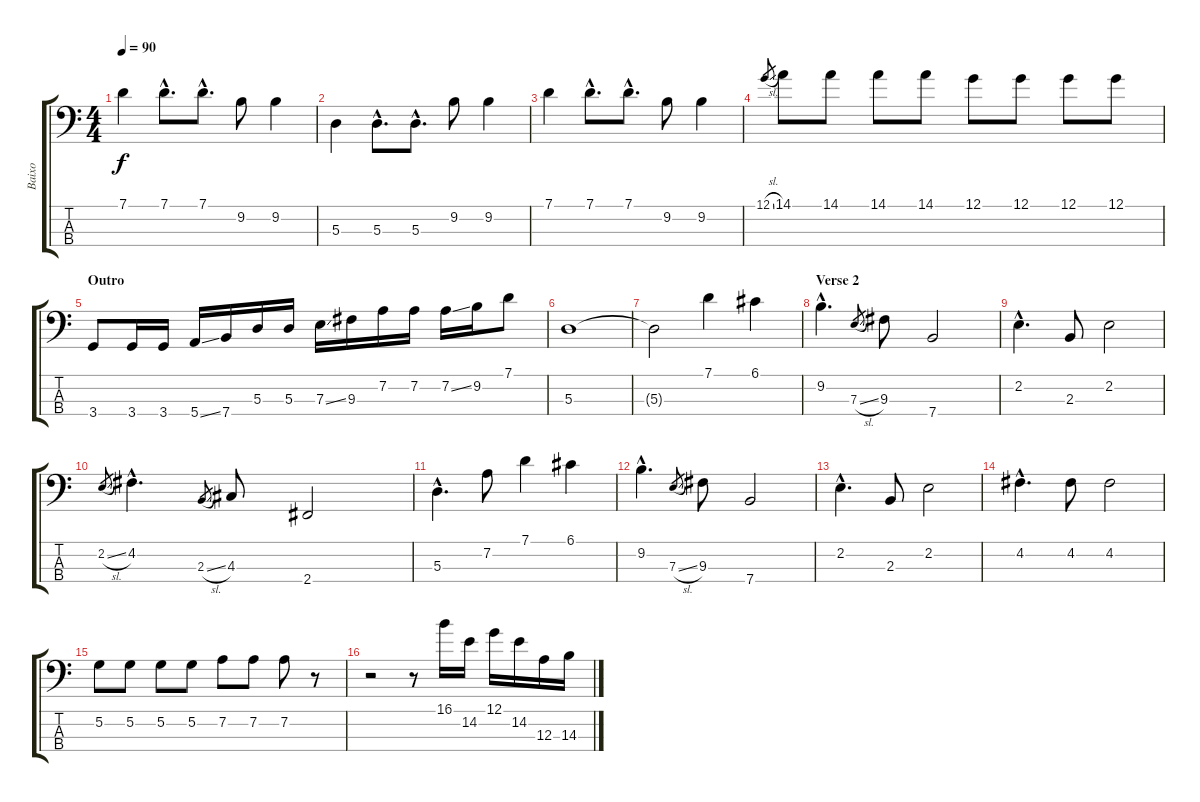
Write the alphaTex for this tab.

\track ("Baixo" "Baixo") {instrument electricbassfinger}
\staff {score tabs}
\tuning (G2 D2 A1 E1) {hide}
\ts (4 4)
\tempo 90
\clef f4
\ks c
7.1.4{dy f} 7.1{hac}.8{d} 7.1{hac}.8{d} 9.2.8 9.2.4 |
5.3.4 5.3{hac}.8{d} 5.3{hac}.8{d} 9.2.8 9.2.4 |
7.1.4 7.1{hac}.8{d} 7.1{hac}.8{d} 9.2.8 9.2.4 |
12.1{sl}.8{gr} 14.1.8 14.1.8 14.1.8 14.1.8 12.1.8 12.1.8 12.1.8 12.1.8 |
\section ("" "Outro")
3.4.8 3.4.16 3.4.16 5.4{ss}.16 7.4.16 5.3.16 5.3.16 7.3{ss}.16 9.3.16 7.2.16 7.2.16 7.2{ss}.16 9.2.16 7.1.8 |
5.3.1 |
5.3{t}.2 7.1.4 6.1.4 |
\section ("" "Verse 2")
9.2{hac}.4{d} 7.3{sl}.8{gr} 9.3.8 7.4.2 |
2.2{hac}.4{d} 2.3.8 2.2.2 |
2.2{sl}.8{gr} 4.2{hac}.4{d} 2.3{sl}.8{gr} 4.3.8 2.4.2 |
5.3{hac}.4{d} 7.2.8 7.1.4 6.1.4 |
9.2{hac}.4{d} 7.3{sl}.8{gr} 9.3.8 7.4.2 |
2.2{hac}.4{d} 2.3.8 2.2.2 |
4.2{hac}.4{d} 4.2.8 4.2.2 |
5.2.8 5.2.8 5.2.8 5.2.8 7.2.8 7.2.8 7.2.8 r.8 |
r.2 r.8 16.1.16 14.2.16 12.1.16 14.2.16 12.3.16 14.3.16
